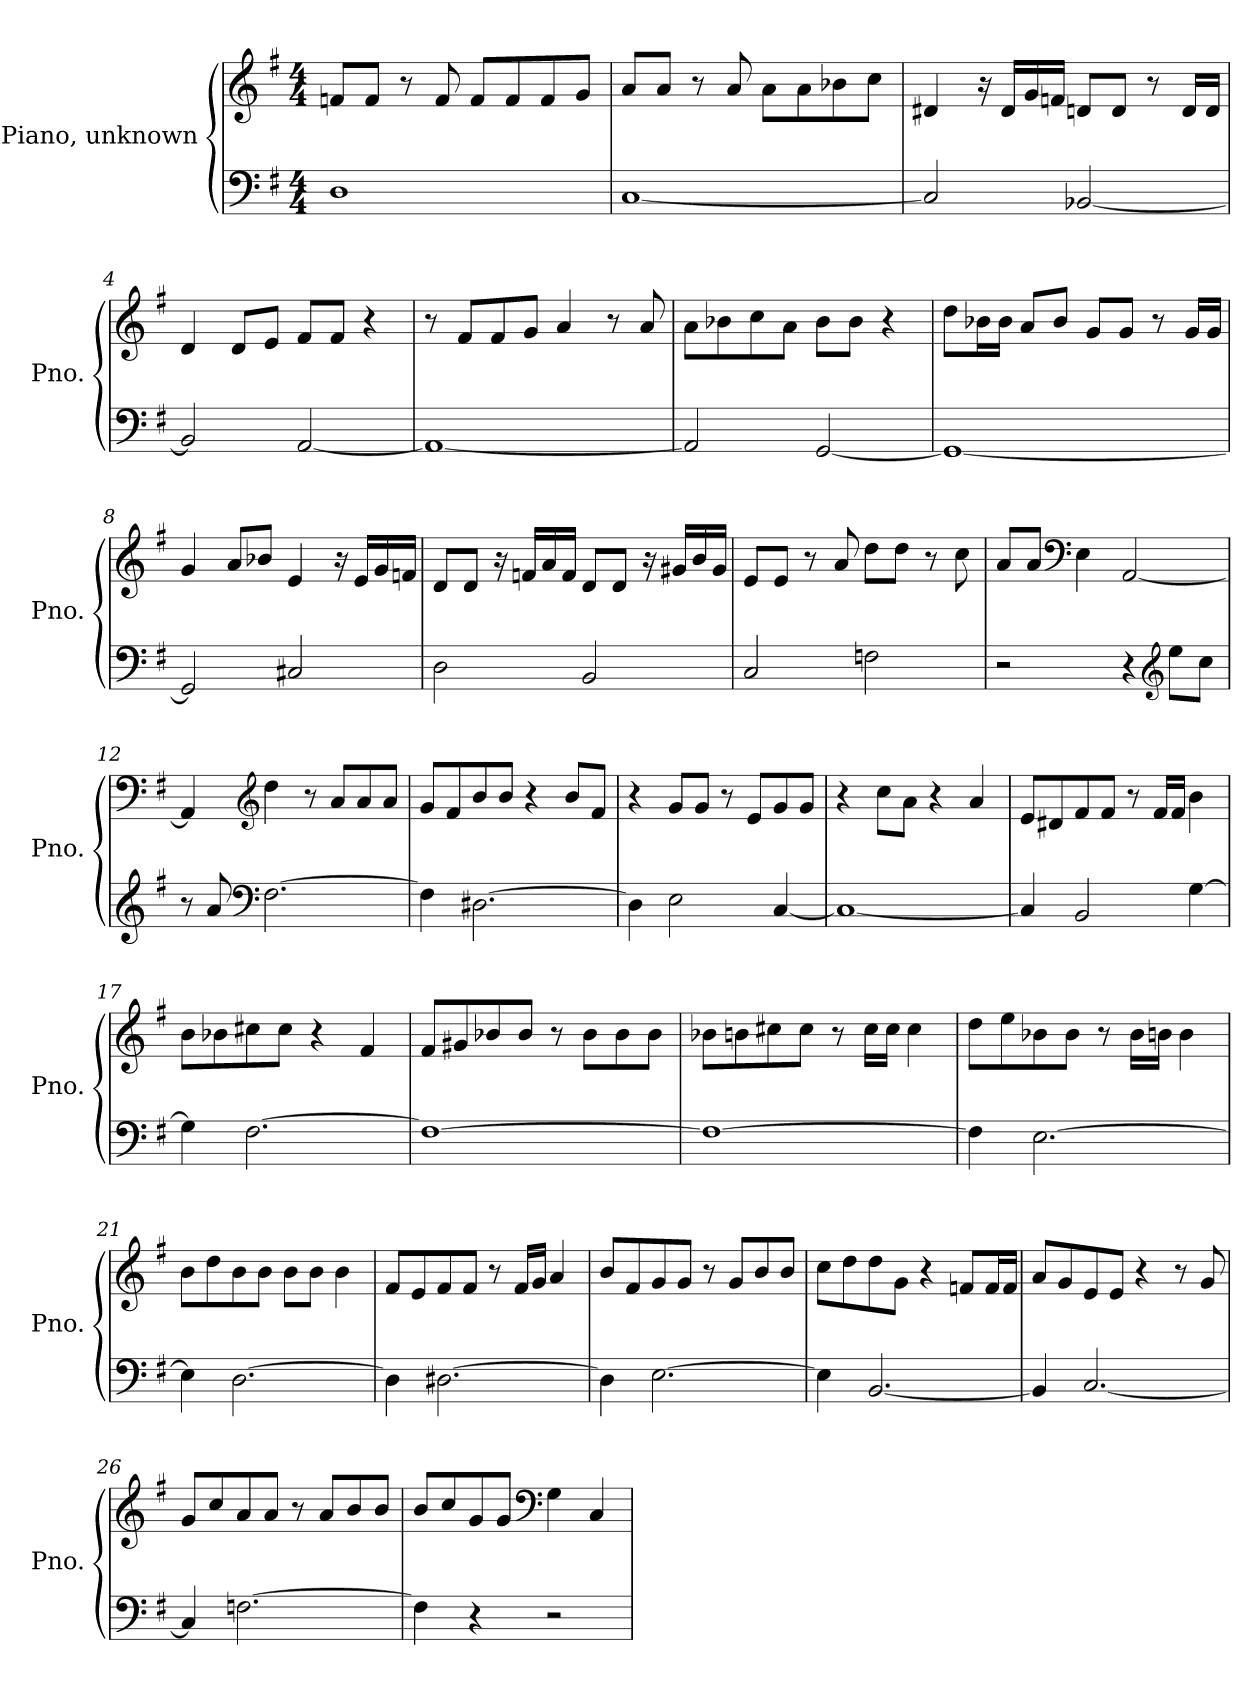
**kern	**kern
*part1	*part1
*staff2	*staff1
*I"Piano, unknown	*
*I'Pno.	*
*clefF4	*clefG2
*k[f#]	*k[f#]
*M4/4	*M4/4
*MM120	*MM120
=1	=1
1D	8fn/L
.	8f/J
.	8r
.	8f/
.	8f/L
.	8f/
.	8f/
.	8g/J
=2	=2
[1C	8a/L
.	8a/J
.	8r
.	8a/
.	8a\L
.	8a\
.	8b-X\
.	8cc\J
=3	=3
2C/]	4d#X/
.	16r
.	16d#/LL
.	16g/
.	16fn/JJ
[2BB-X/	8dn/L
.	8d/J
.	8r
.	16d/LL
.	16d/JJ
=4	=4
2BB-/]	4d/
.	8d/L
.	8e/J
[2AA/	8f#/L
.	8f#/J
.	4r
=5	=5
1AA_	8r
.	8f#/L
.	8f#/
.	8g/J
.	4a/
.	8r
.	8a/
!!LO:LB:g=z
=6	=6
2AA/]	8a\L
.	8b-X\
.	8cc\
.	8a\J
[2GG/	8b-\L
.	8b-\J
.	4r
=7	=7
1GG_	8dd\L
.	16b-X\L
.	16b-\JJ
.	8a/L
.	8b-/J
.	8g/L
.	8g/J
.	8r
.	16g/LL
.	16g/JJ
=8	=8
2GG/]	4g/
.	8a/L
.	8b-X/J
2C#X/	4e/
.	16r
.	16e/LL
.	16g/
.	16fn/JJ
=9	=9
2D\	8d/L
.	8d/J
.	16r
.	16fn/LL
.	16a/
.	16f/JJ
2BB/	8d/L
.	8d/J
.	16r
.	16g#X/LL
.	16b/
.	16g#/JJ
!!LO:LB:g=z
=10	=10
2C/	8e/L
.	8e/J
.	8r
.	8a/
2Fn\	8dd\L
.	8dd\J
.	8r
.	8cc\
=11	=11
2r	8a/L
.	8a/J
*	*clefF4
.	4E\
4r	[2AA/
*clefG2	*
8ee\L	.
8cc\J	.
=12	=12
8r	4AA/]
8a/	.
*clefF4	*clefG2
[2.F#\	4dd\
.	8r
.	8a/L
.	8a/
.	8a/J
=13	=13
4F#\]	8g/L
.	8f#/
[2.D#X\	8b/
.	8b/J
.	4r
.	8b/L
.	8f#/J
=14	=14
4D#\]	4r
2E\	8g/L
.	8g/J
.	8r
.	8e/L
[4C/	8g/
.	8g/J
!!LO:LB:g=z
=15	=15
1C_	4r
.	8cc\L
.	8a\J
.	4r
.	4a/
=16	=16
4C/]	8e/L
.	8d#X/
2BB/	8f#/
.	8f#/J
.	8r
.	16f#/LL
.	16f#/JJ
[4G\	4b\
=17	=17
4G\]	8b\L
.	8b-X\
[2.F#\	8cc#X\
.	8cc#\J
.	4r
.	4f#/
=18	=18
1F#_	8f#/L
.	8g#X/
.	8b-X/
.	8b-/J
.	8r
.	8b-\L
.	8b-\
.	8b-\J
=19	=19
1F#_	8b-X\L
.	8bn\
.	8cc#X\
.	8cc#\J
.	8r
.	16cc#\LL
.	16cc#\JJ
.	4cc#\
!!LO:LB:g=z
=20	=20
4F#\]	8dd\L
.	8ee\
[2.E\	8b-X\
.	8b-\J
.	8r
.	16b-\LL
.	16bn\JJ
.	4b\
=21	=21
4E\]	8b\L
.	8dd\
[2.D\	8b\
.	8b\J
.	8b\L
.	8b\J
.	4b\
=22	=22
4D\]	8f#/L
.	8e/
[2.D#X\	8f#/
.	8f#/J
.	8r
.	16f#/LL
.	16g/JJ
.	4a/
=23	=23
4D#\]	8b/L
.	8f#/
[2.E\	8g/
.	8g/J
.	8r
.	8g/L
.	8b/
.	8b/J
=24	=24
4E\]	8cc\L
.	8dd\
[2.BB/	8dd\
.	8g\J
.	4r
.	8fn/L
.	16f/L
.	16f/JJ
!!LO:LB:g=z
=25	=25
4BB/]	8a/L
.	8g/
[2.C/	8e/
.	8e/J
.	4r
.	8r
.	8g/
=26	=26
4C/]	8g/L
.	8cc/
[2.Fn\	8a/
.	8a/J
.	8r
.	8a/L
.	8b/
.	8b/J
=27	=27
4F\]	8b/L
.	8cc/
4r	8g/
.	8g/J
*	*clefF4
2r	4G\
.	4C/
=	=
*-	*-
